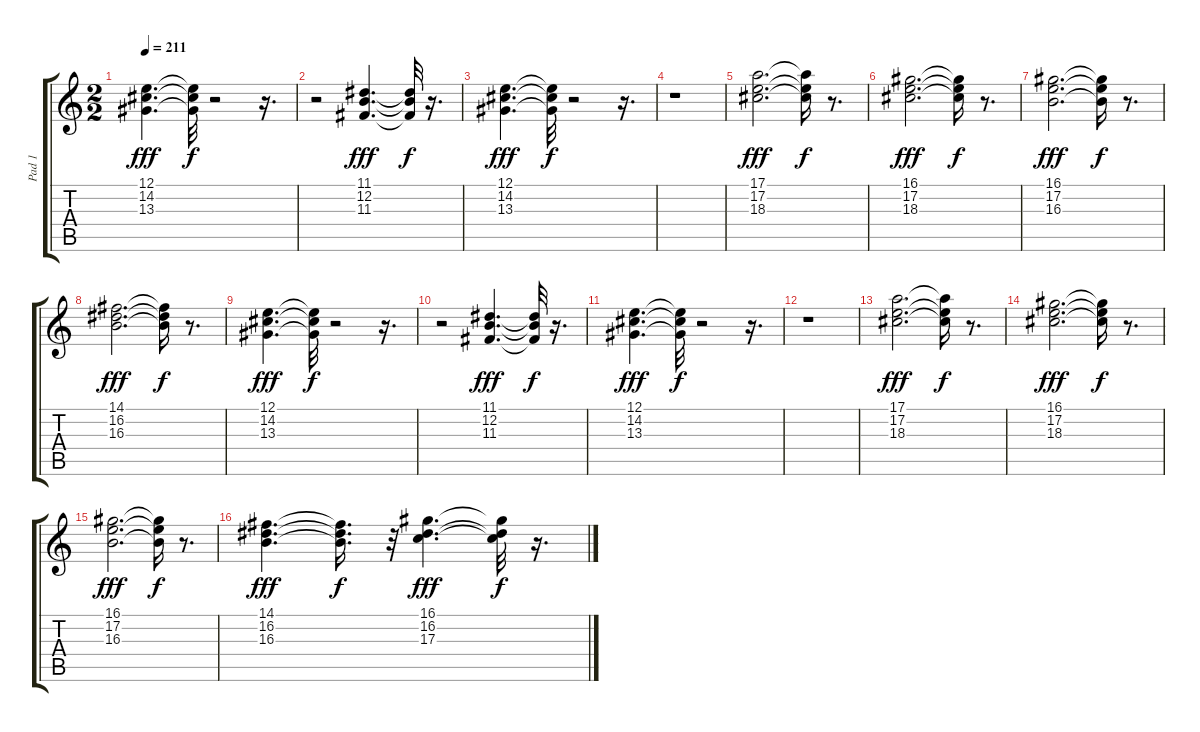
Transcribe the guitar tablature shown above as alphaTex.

\track ("Pad 1" "Pad 1") {instrument pad1newage}
\staff {score tabs}
\tuning (E4 B3 G3 D3 A2 E2) {hide}
\ts (2 2)
\tempo 211
\clef g2
\ks c
(12.1 14.2 13.3).4{d dy fff} (12.1{t} 14.2{t} 13.3{t}).32{dy f} r.2 r.16{d} |
r.2 (11.1 12.2 11.3).4{d dy fff} (11.1{t} 12.2{t} 11.3{t}).32{dy f} r.16{d} |
(12.1 14.2 13.3).4{d dy fff} (12.1{t} 14.2{t} 13.3{t}).32{dy f} r.2 r.16{d} |
r.1 |
(17.1 17.2 18.3).2{d dy fff} (17.1{t} 17.2{t} 18.3{t}).16{dy f} r.8{d} |
(16.1 17.2 18.3).2{d dy fff} (16.1{t} 17.2{t} 18.3{t}).16{dy f} r.8{d} |
(16.1 17.2 16.3).2{d dy fff} (16.1{t} 17.2{t} 16.3{t}).16{dy f} r.8{d} |
(14.1 16.2 16.3).2{d dy fff} (14.1{t} 16.2{t} 16.3{t}).16{dy f} r.8{d} |
(12.1 14.2 13.3).4{d dy fff} (12.1{t} 14.2{t} 13.3{t}).32{dy f} r.2 r.16{d} |
r.2 (11.1 12.2 11.3).4{d dy fff} (11.1{t} 12.2{t} 11.3{t}).32{dy f} r.16{d} |
(12.1 14.2 13.3).4{d dy fff} (12.1{t} 14.2{t} 13.3{t}).32{dy f} r.2 r.16{d} |
r.1 |
(17.1 17.2 18.3).2{d dy fff} (17.1{t} 17.2{t} 18.3{t}).16{dy f} r.8{d} |
(16.1 17.2 18.3).2{d dy fff} (16.1{t} 17.2{t} 18.3{t}).16{dy f} r.8{d} |
(16.1 17.2 16.3).2{d dy fff} (16.1{t} 17.2{t} 16.3{t}).16{dy f} r.8{d} |
(14.1 16.2 16.3).4{d dy fff} (14.1{t} 16.2{t} 16.3{t}).16{d dy f} r.32 (16.1 16.2 17.3).4{d dy fff} (16.1{t} 16.2{t} 17.3{t}).32{dy f} r.16{d}
